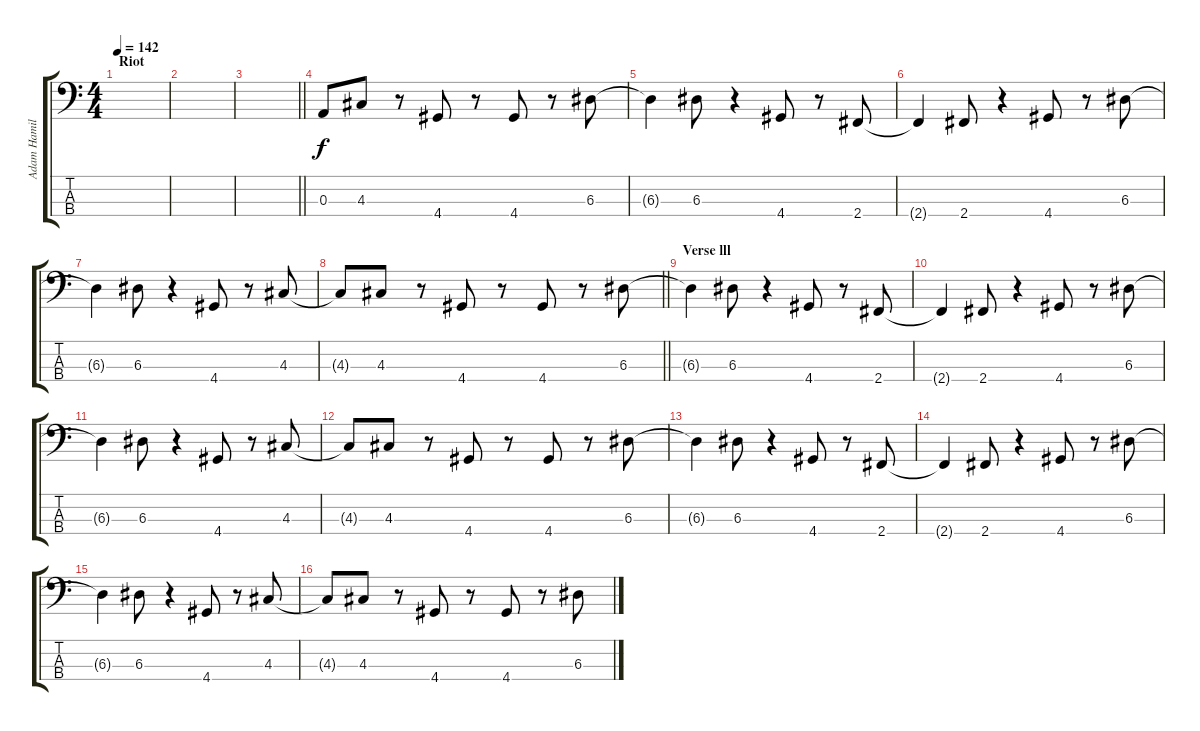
\track ("Adam Hamilton" "Adam Hamil") {instrument electricbassfinger}
\staff {score tabs}
\tuning (G2 D2 A1 E1) {hide}
\ts (4 4)
\section ("" "Riot")
\tempo 142
\clef f4
\ks c
|
|
\barLineRight lightlight
|
\section ("" "")
0.3.8 4.3.8 r.8 4.4.8 r.8 4.4.8 r.8 6.3.8 |
6.3{t}.4 6.3.8 r.4 4.4.8 r.8 2.4.8 |
2.4{t}.4 2.4.8 r.4 4.4.8 r.8 6.3.8 |
6.3{t}.4 6.3.8 r.4 4.4.8 r.8 4.3.8 |
\barLineRight lightlight
4.3{t}.8 4.3.8 r.8 4.4.8 r.8 4.4.8 r.8 6.3.8 |
\section ("" "Verse lll")
6.3{t}.4 6.3.8 r.4 4.4.8 r.8 2.4.8 |
2.4{t}.4 2.4.8 r.4 4.4.8 r.8 6.3.8 |
6.3{t}.4 6.3.8 r.4 4.4.8 r.8 4.3.8 |
4.3{t}.8 4.3.8 r.8 4.4.8 r.8 4.4.8 r.8 6.3.8 |
6.3{t}.4 6.3.8 r.4 4.4.8 r.8 2.4.8 |
2.4{t}.4 2.4.8 r.4 4.4.8 r.8 6.3.8 |
6.3{t}.4 6.3.8 r.4 4.4.8 r.8 4.3.8 |
4.3{t}.8 4.3.8 r.8 4.4.8 r.8 4.4.8 r.8 6.3.8
